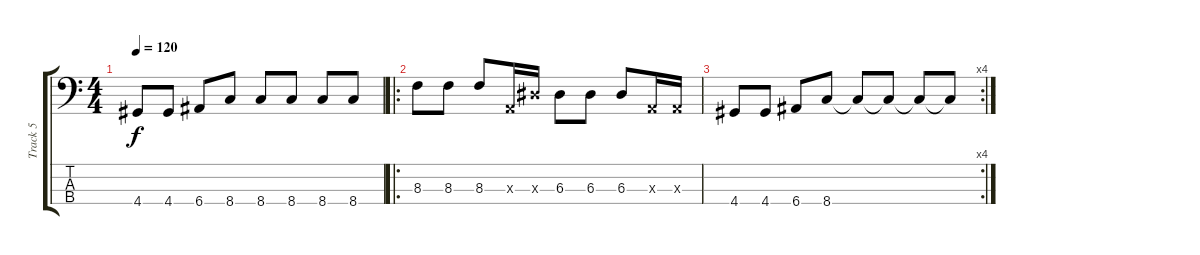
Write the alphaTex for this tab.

\track ("Track 5" "Track 5") {instrument acousticguitarsteel}
\staff {score tabs}
\tuning (G2 D2 A1 E1) {hide}
\ts (4 4)
\tempo 120
\clef f4
\ks c
4.4.8{dy f} 4.4.8 6.4.8 8.4.8 8.4.8 8.4.8 8.4.8 8.4.8 |
\ro
8.3.8 8.3.8 8.3.8 0.3{x}.16 6.3{x}.16 6.3.8 6.3.8 6.3.8 0.3{x}.16 0.3{x}.16 |
\rc 4
4.4.8 4.4.8 6.4.8 8.4.8 8.4{t}.8 8.4{t}.8 8.4{t}.8 8.4{t}.8
